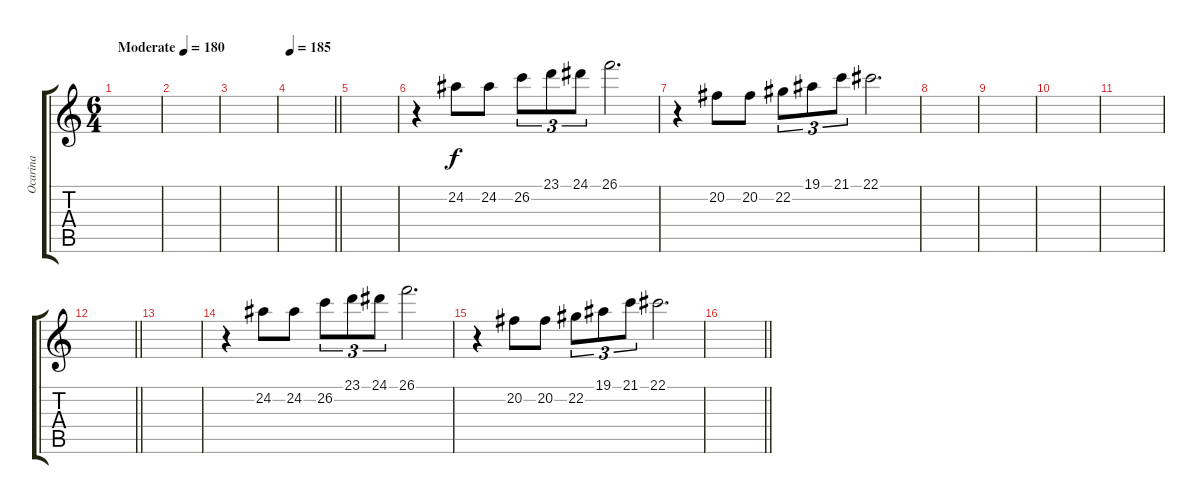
\track ("Ocarina" "Ocarina") {instrument ocarina}
\staff {score tabs}
\tuning (Eb4 Bb3 Gb3 Db3 Ab2 Eb2) {hide}
\ts (6 4)
\tempo (180 "Moderate")
\clef g2
\ks c
|
|
|
\tempo 185
\barLineRight lightlight
|
\section ("" "")
|
r.4 24.2.8 24.2.8 26.2.8{tu (3 2)} 23.1.8{tu (3 2)} 24.1.8{tu (3 2)} 26.1.2{d} |
r.4 20.2.8 20.2.8 22.2.8{tu (3 2)} 19.1.8{tu (3 2)} 21.1.8{tu (3 2)} 22.1.2{d} |
|
|
|
|
\barLineRight lightlight
|
\section ("" "")
|
r.4 24.2.8 24.2.8 26.2.8{tu (3 2)} 23.1.8{tu (3 2)} 24.1.8{tu (3 2)} 26.1.2{d} |
r.4 20.2.8 20.2.8 22.2.8{tu (3 2)} 19.1.8{tu (3 2)} 21.1.8{tu (3 2)} 22.1.2{d} |
\barLineRight lightlight
